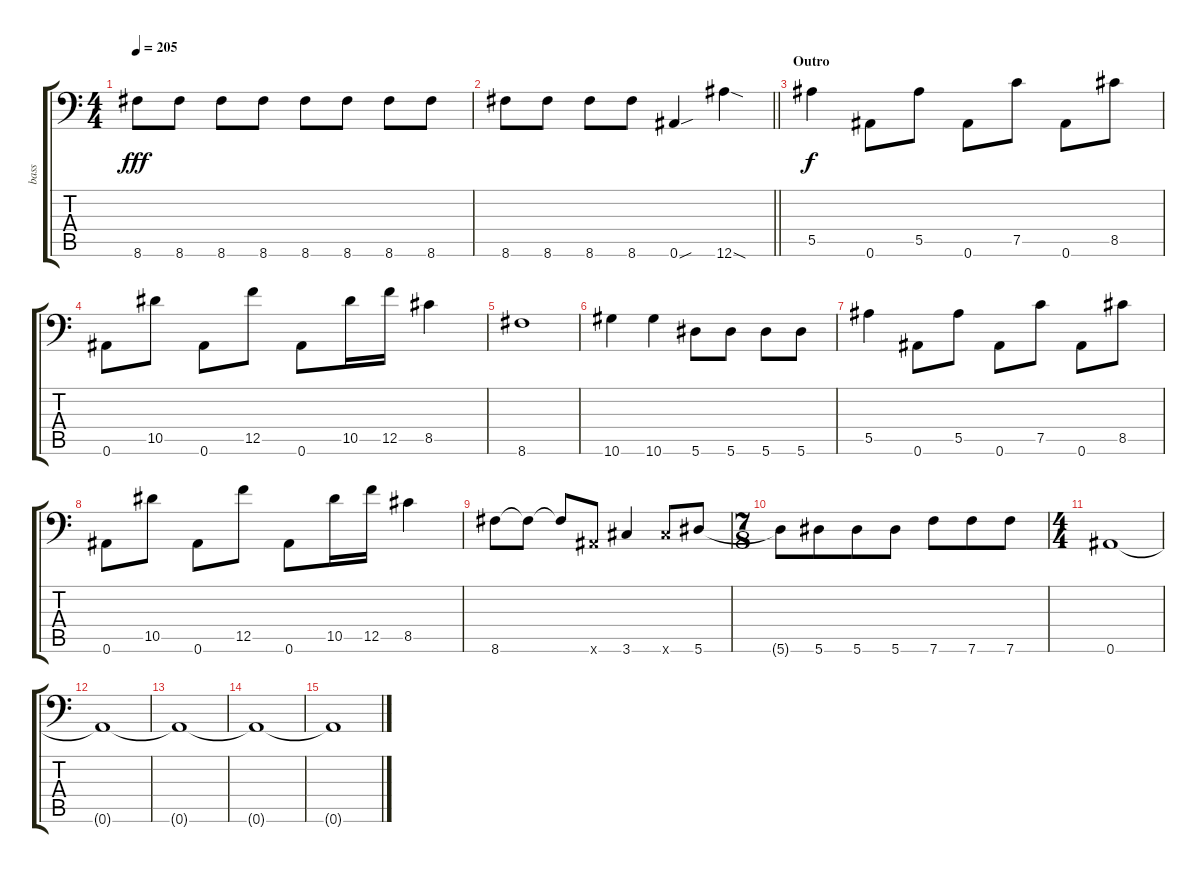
\track ("bass" "bass") {instrument electricbassfinger}
\staff {score tabs}
\tuning (C4 G3 Eb3 Bb2 F2 Bb1) {hide}
\ts (4 4)
\tempo 205
\clef f4
\ks c
8.6.8{dy fff} 8.6.8 8.6.8 8.6.8 8.6.8 8.6.8 8.6.8 8.6.8 |
\barLineRight lightlight
8.6.8 8.6.8 8.6.8 8.6.8 0.6{sou}.4 12.6{sod}.4 |
\section ("" "Outro")
5.5.4{dy f} 0.6.8 5.5.8 0.6.8 7.5.8 0.6.8 8.5.8 |
0.6.8 10.5.8 0.6.8 12.5.8 0.6.8 10.5.16 12.5.16 8.5.4 |
8.6.1 |
10.6.4 10.6.4 5.6.8 5.6.8 5.6.8 5.6.8 |
5.5.4 0.6.8 5.5.8 0.6.8 7.5.8 0.6.8 8.5.8 |
0.6.8 10.5.8 0.6.8 12.5.8 0.6.8 10.5.16 12.5.16 8.5.4 |
8.6.8 8.6{t}.8 8.6{t}.8 0.6{x}.8 3.6.4 3.6{x}.8 5.6.8 |
\ts (7 8)
5.6{t}.8 5.6.8 5.6.8 5.6.8 7.6.8 7.6.8 7.6.8 |
\ts (4 4)
0.6.1 |
0.6{t}.1 |
0.6{t}.1 |
0.6{t}.1 |
0.6{t}.1
